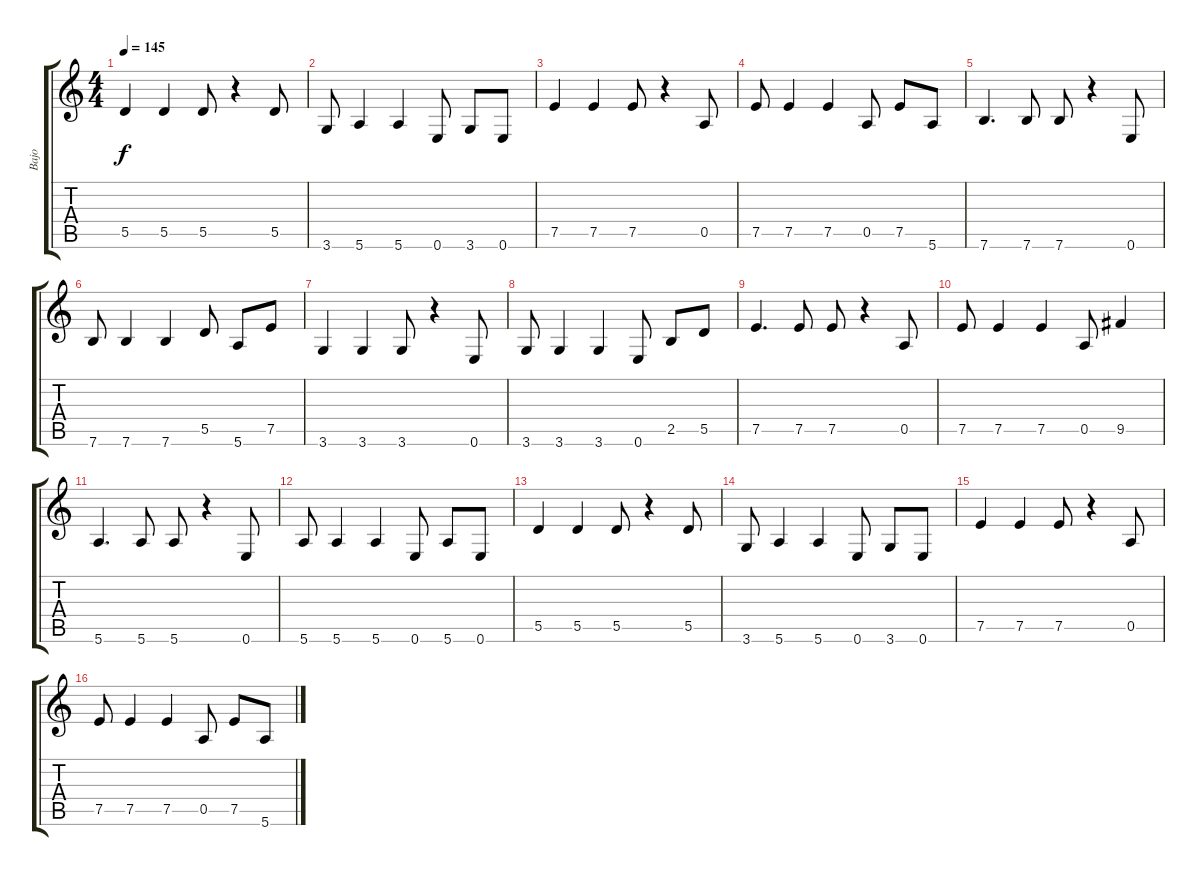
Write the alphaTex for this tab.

\track ("Bajo" "Bajo") {instrument electricbassfinger}
\staff {score tabs}
\tuning (E4 B3 G3 D3 A2 E2) {hide}
\ts (4 4)
\tempo 145
\clef g2
\ks c
5.5.4{dy f} 5.5.4 5.5.8 r.4 5.5.8 |
3.6.8 5.6.4 5.6.4 0.6.8 3.6.8 0.6.8 |
7.5.4 7.5.4 7.5.8 r.4 0.5.8 |
7.5.8 7.5.4 7.5.4 0.5.8 7.5.8 5.6.8 |
7.6.4{d} 7.6.8 7.6.8 r.4 0.6.8 |
7.6.8 7.6.4 7.6.4 5.5.8 5.6.8 7.5.8 |
3.6.4 3.6.4 3.6.8 r.4 0.6.8 |
3.6.8 3.6.4 3.6.4 0.6.8 2.5.8 5.5.8 |
7.5.4{d} 7.5.8 7.5.8 r.4 0.5.8 |
7.5.8 7.5.4 7.5.4 0.5.8 9.5.4 |
5.6.4{d} 5.6.8 5.6.8 r.4 0.6.8 |
5.6.8 5.6.4 5.6.4 0.6.8 5.6.8 0.6.8 |
5.5.4 5.5.4 5.5.8 r.4 5.5.8 |
3.6.8 5.6.4 5.6.4 0.6.8 3.6.8 0.6.8 |
7.5.4 7.5.4 7.5.8 r.4 0.5.8 |
7.5.8 7.5.4 7.5.4 0.5.8 7.5.8 5.6.8
